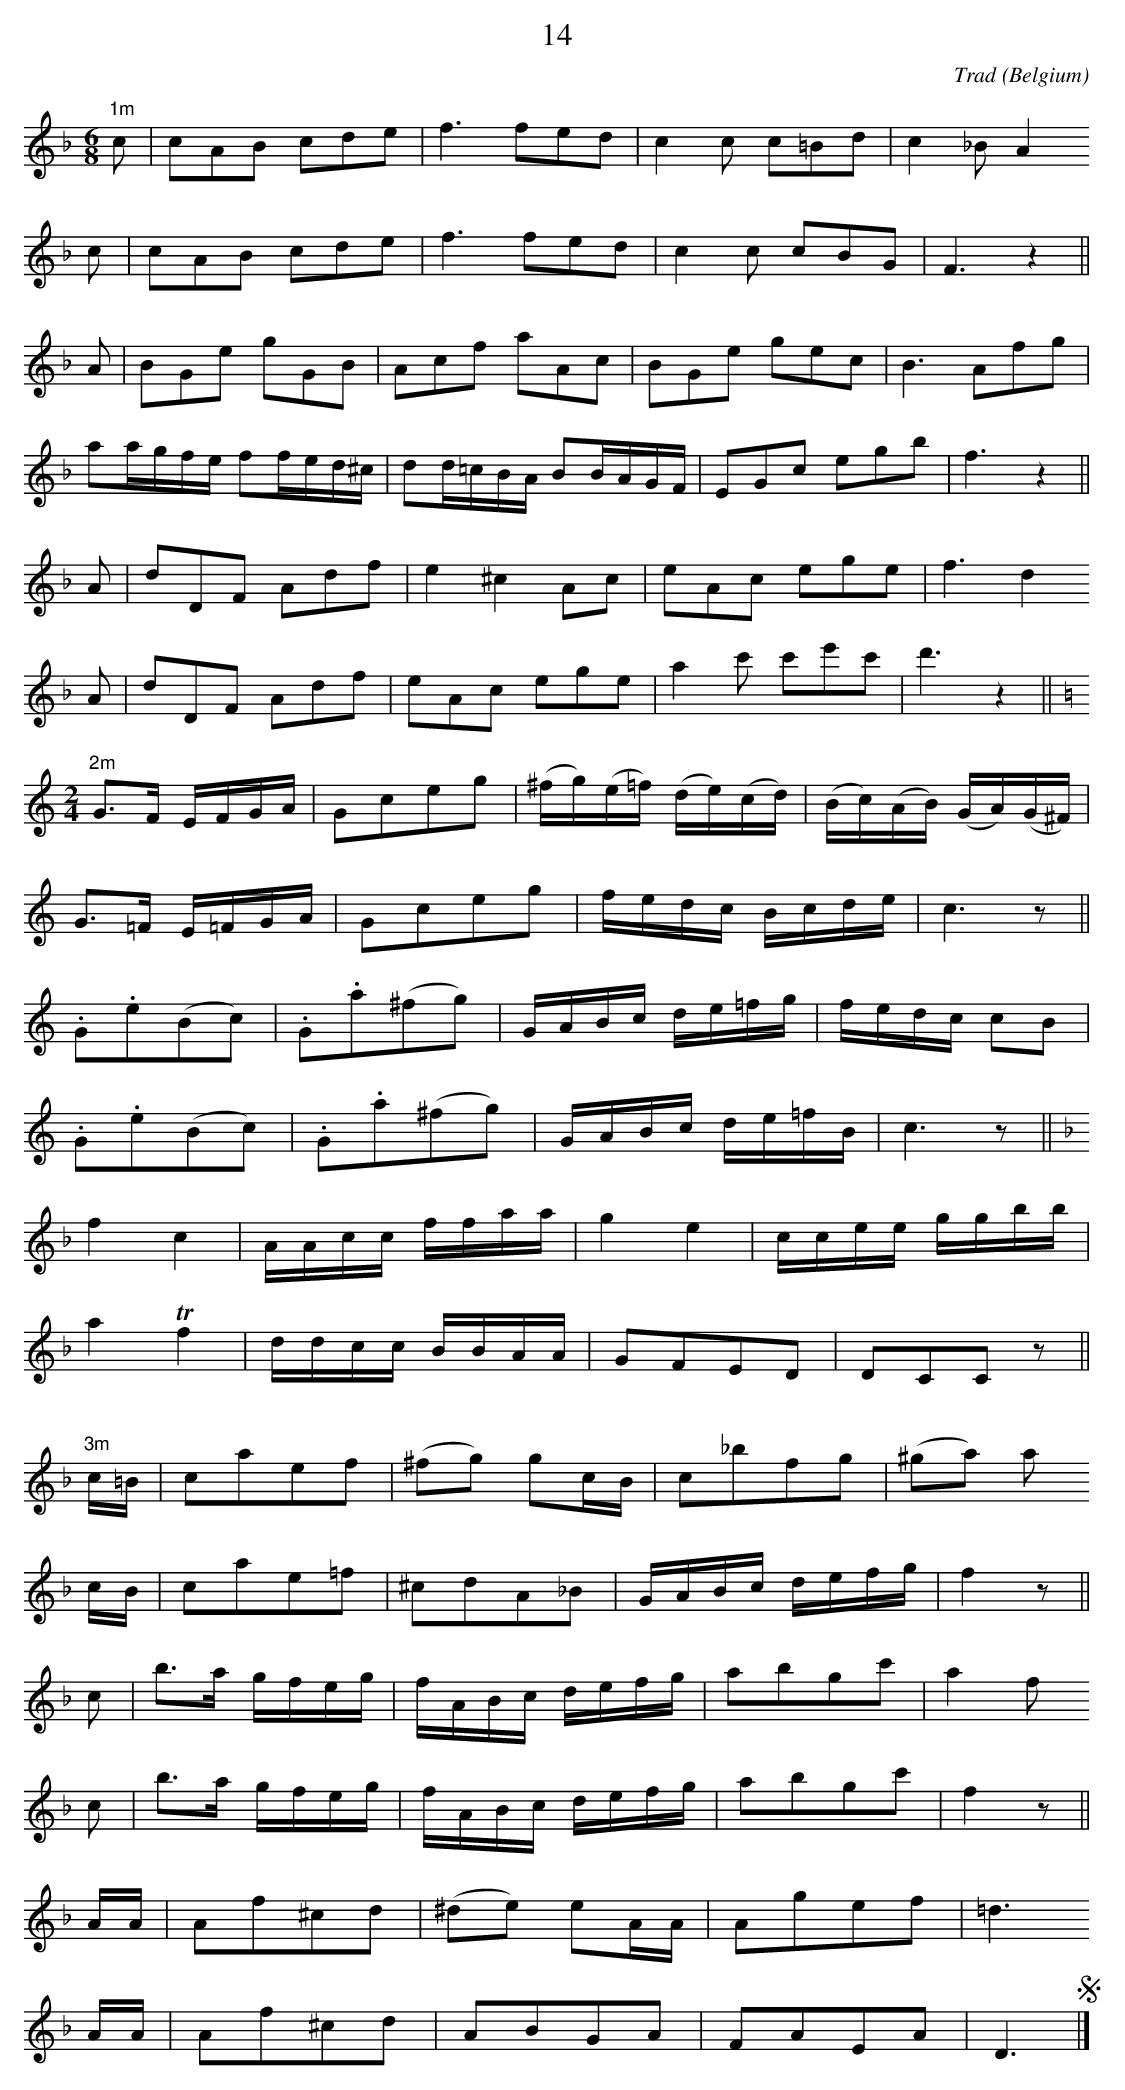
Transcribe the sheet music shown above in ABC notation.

X:1
T:14
C:Trad
O:Belgium
M:6/8
L:1/16
K:Fmaj
"1m"
c2|c2A2B2 c2d2e2|f6 f2e2d2|c4c2 c2=B2d2|c4_B2 A4
c2|c2A2B2 c2d2e2|f6 f2e2d2|c4c2 c2B2G2|F6 z4||
A2|B2G2e2 g2G2B2|A2c2f2 a2A2c2|B2G2e2 g2e2c2|B6 A2f2g2|
a2agfe f2fed^c|d2d=cBA B2BAGF|E2G2c2 e2g2b2|f6 z4||
A2|d2D2F2 A2d2f2|e4 ^c4 A2c2|e2A2c2 e2g2e2|f6 d4
A2|d2D2F2 A2d2f2|e2A2c2 e2g2e2|a4c'2 c'2e'2c'2|d'6 z4||
M:2/4
K:Cmaj
"2m"
G2>F2 EFGA|G2c2e2g2|(^fg)(e=f) (de)(cd)|(Bc)(AB) (GA)(G^F)|
G2>=F2 E=FGA|G2c2e2g2|fedc Bcde|c6 z2||
.G2.e2(B2c2)|.G2.a2(^f2g2)|GABc de=fg|fedc c2B2|
.G2.e2(B2c2)|.G2.a2(^f2g2)|GABc de=fB|c6 z2||
K:Fmaj
f4 c4|AAcc ffaa|g4 e4|ccee ggbb|
a4 !trill!f4|ddcc BBAA|G2F2E2D2|D2C2C2z2||
"3m"
c=B|c2a2e2f2|(^f2g2) g2cB|c2_b2f2g2|(^g2a2) a2
cB|c2a2e2=f2|^c2d2A2_B2|GABc defg|f4 z2||
c2|b2>a2 gfeg|fABc defg|a2b2g2c'2|a4 f2
c2|b2>a2 gfeg|fABc defg|a2b2g2c'2|f4 z2||
AA|A2f2^c2d2|(^d2e2) e2AA|A2g2e2f2|=d6
AA|A2f2^c2d2|A2B2G2A2|F2A2E2A2|D6 !segno!|]
